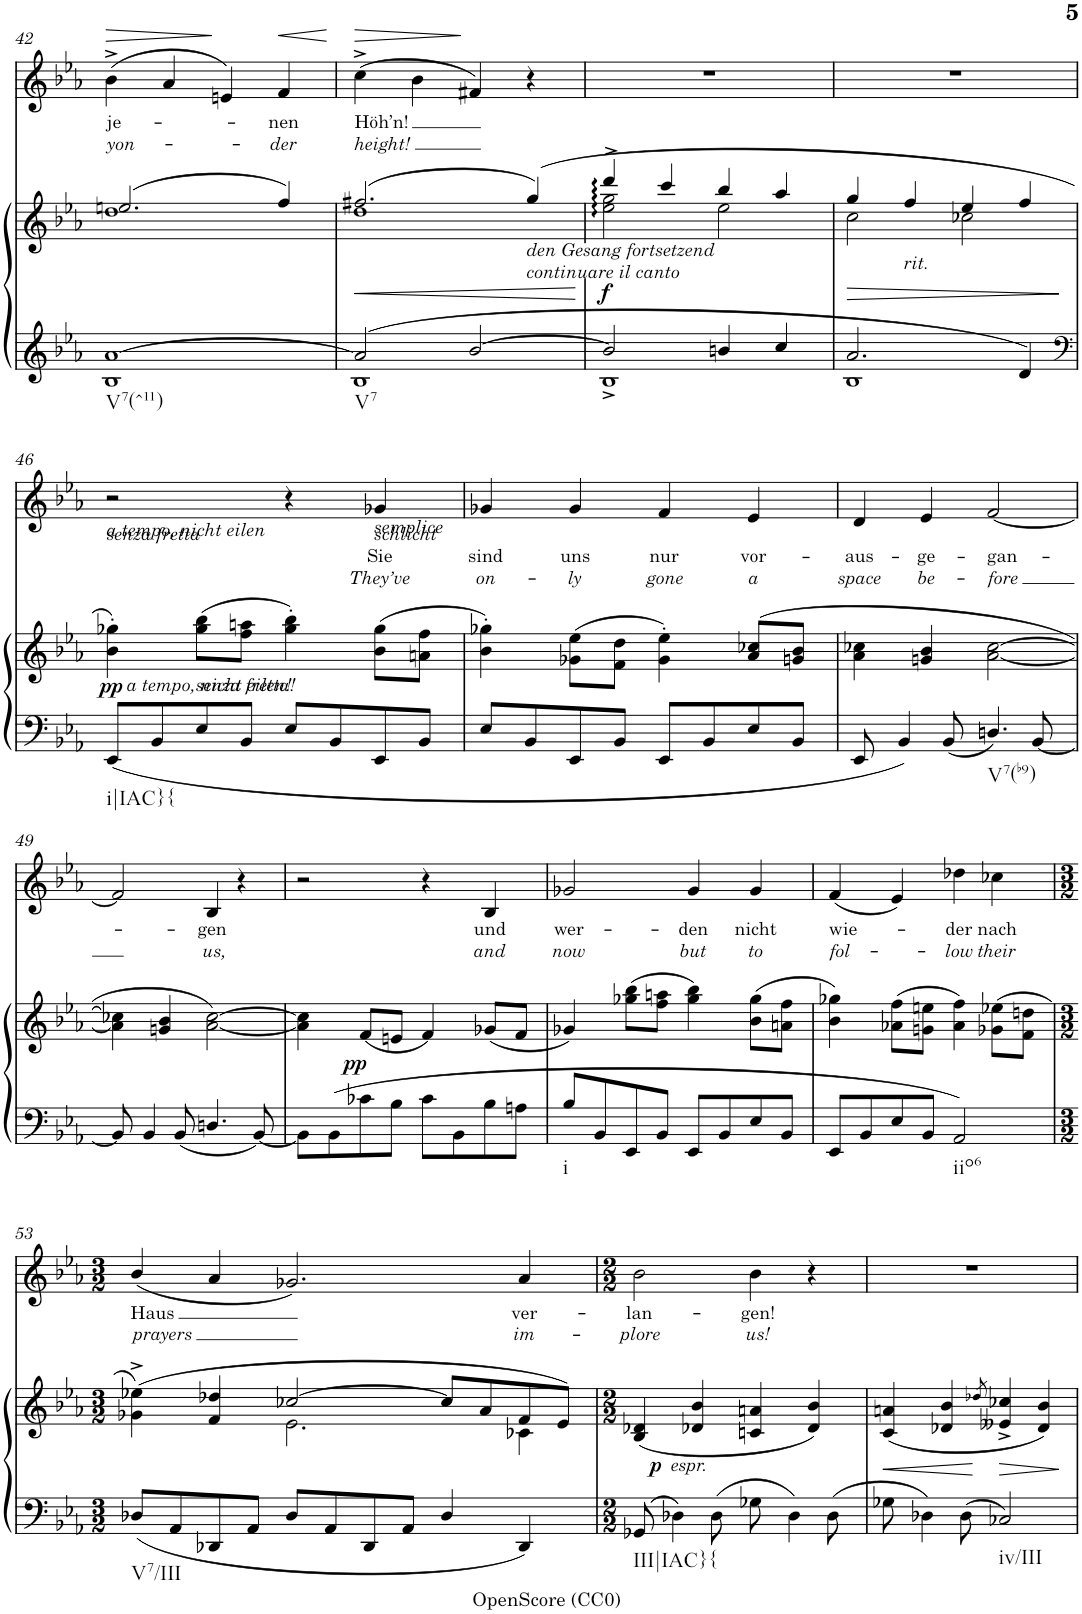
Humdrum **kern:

**kern	**kern	**dynam	**kern	**text	**text	**dynam
*part2	*part2	*part2	*part1	*part1	*part1	*part1
*staff3	*staff2	*staff2/3	*staff1	*staff1	*staff1	*staff1
*I"Piano	*	*	*I"Voice	*	*	*
*I'Pno	*	*	*	*	*	*
!!LO:PB:g=z
*clefG2	*clefG2	*	*clefG2	*	*	*
*k[b-e-a-]	*k[b-e-a-]	*	*k[b-e-a-]	*	*	*
*M2/2	*M2/2	*	*M2/2	*	*	*
=42	=42	=42	=42	=42	=42	=42
*	*^	*	*	*	*	*
!LO:TX:b:t=V7(^11)	!	!	!	!	!	!	!
!	!	!	!	!	!LO:LY:b	!LO:LY:b	!LO:HP:b
1B- [1a-	(2.een/	1dd	.	(4b-^\	je-	yon-	>
.	.	.	.	4a-/	.	.	.
.	.	.	.	4en/)	.	.	]
!	!	!	!	!	!LO:LY:b	!LO:LY:b	!LO:HP:b
.	4ff/)	.	.	4f/	-nen	-der	<
*	*v	*v	*	*	*	*	*
.	.	.	.	.	.	[
=43	=43	=43	=43	=43	=43	=43
*^	*^	*	*	*	*	*
!LO:TX:b:t=V7	!	!	!	!	!	!	!	!
!	!	!	!	!	!	!LO:LY:b	!LO:LY:b	!LO:HP:b
2a-/]	1B-	(2.ff#X/	1dd	.	(4cc^\	Höh’n!	height!	>
.	.	.	.	.	4b-\	.	.	.
[2b-/	.	.	.	.	4f#X/)	.	.	]
!	!	!LO:TX:b:i:t=den Gesang fortsetzend	!	!	!	!	!	!
!	!	!LO:TX:b:t=continuare il canto	!	!	!	!	!	!
.	.	(4gg/)	.	.	4r	.	.	.
=44	=44	=44	=44	=44	=44	=44	=44	=44
!	!	!	!	!LO:DY:a=2	!	!	!	!
2b-/]	1B-^	4ddd:^/	2ee-\: 2gg\:	f	1r	.	.	.
.	.	4ccc/	.	.	.	.	.	.
4bn/	.	4bb-/	2ee-\	.	.	.	.	.
4cc/	.	4aa-/	.	.	.	.	.	.
=45	=45	=45	=45	=45	=45	=45	=45	=45
2.a-/	1B-	4gg/	2cc\	.	1r	.	.	.
!	!	!LO:TX:b:i:t=rit.	!	!	!	!	!	!
.	.	4ff/	.	.	.	.	.	.
.	.	4ee-/	2cc-X\	.	.	.	.	.
4d/	.	4ff/	.	.	.	.	.	.
*v	*v	*	*	*	*	*	*	*
*	*v	*v	*	*	*	*	*
!!LO:LB:g=z
=46	=46	=46	=46	=46	=46	=46
*clefF4	*	*	*	*	*	*
!	!	!	!LO:TX:b:i:t=senza fretta	!	!	!
!	!	!	!LO:TX:b:i:t=a tempo, nicht eilen	!	!	!
!	!LO:TX:b:i:t=a tempo, nicht eilen!	!	!	!	!	!
!LO:TX:b:t=i|IAC}{	!	!	!	!	!	!
!	!	!LO:DY:b	!	!	!	!
8EE-/L	4b-\' 4gg-X\')	pp	2r	.	.	.
8BB-/	.	.	.	.	.	.
!	!LO:TX:b:i:t=senza fretta!	!	!	!	!	!
8E-/	(8gg-\ 8bb-\L	.	.	.	.	.
8BB-/J	8ff\ 8aan\J	.	.	.	.	.
8E-/L	4gg-\' 4bb-\')	.	4r	.	.	.
8BB-/	.	.	.	.	.	.
!	!	!	!LO:TX:b:i:t=semplice	!	!	!
!	!	!	!LO:TX:b:i:t=schlicht	!	!	!
!	!	!	!	!LO:LY:b	!LO:LY:b	!
8EE-/	(8b-\ 8gg-\L	.	4g-X/	Sie	They’ve	.
8BB-/J	8an\ 8ff\J	.	.	.	.	.
=47	=47	=47	=47	=47	=47	=47
!	!	!	!	!LO:LY:b	!LO:LY:b	!
8E-/L	4b-\' 4gg-X\')	.	4g-X/	sind	on-	.
8BB-/	.	.	.	.	.	.
!	!	!	!	!LO:LY:b	!LO:LY:b	!
8EE-/	(8g-X\ 8ee-\L	.	4g-/	uns	-ly	.
8BB-/J	8f\ 8dd\J	.	.	.	.	.
!	!	!	!	!LO:LY:b	!LO:LY:b	!
8EE-/L	4g-\' 4ee-\')	.	4f/	nur	gone	.
8BB-/	.	.	.	.	.	.
!	!	!	!	!LO:LY:b	!LO:LY:b	!
8E-/	(8a-/ 8cc-X/L	.	4e-/	vor-	a	.
8BB-/J	8gn/ 8b-/J	.	.	.	.	.
=48	=48	=48	=48	=48	=48	=48
!	!	!	!	!LO:LY:b	!LO:LY:b	!
8EE-/	4a-\ 4cc-X\	.	4d/	-aus-	space	.
4BB-/	.	.	.	.	.	.
!	!	!	!	!LO:LY:b	!LO:LY:b	!
.	4gn/ 4b-/	.	4e-/	-ge-	be-	.
8BB-/	.	.	.	.	.	.
!LO:TX:b:t=V7(b9)	!	!	!	!	!	!
!	!	!	!	!LO:LY:b	!LO:LY:b	!
4.Dn/	[2a-\ [2cc-\	.	[2f/	-gan-	-fore	.
[8BB-/	.	.	.	.	.	.
!!LO:LB:g=z
=49	=49	=49	=49	=49	=49	=49
8BB-/]	4a-\] 4cc-X\]	.	2f/]	.	.	.
4BB-/	.	.	.	.	.	.
.	4gn/ 4b-/	.	.	.	.	.
8BB-/	.	.	.	.	.	.
!	!	!	!	!LO:LY:b	!LO:LY:b	!
4.Dn/	[2a-\ [2cc-\)	.	4B-/	-gen	us,	.
.	.	.	4r	.	.	.
[<8BB-/	.	.	.	.	.	.
=50	=50	=50	=50	=50	=50	=50
8BB-\L]	4a-\] 4cc-\]	.	2r	.	.	.
8BB-\	.	.	.	.	.	.
!	!	!LO:DY:b	!	!	!	!
8c-X\	(8f/L	pp	.	.	.	.
8B-\J	8en/J	.	.	.	.	.
8c-\L	4f/)	.	4r	.	.	.
8BB-\	.	.	.	.	.	.
!	!	!	!	!LO:LY:b	!LO:LY:b	!
8B-\	(8g-X/L	.	4B-/	und	and	.
8An\J	8f/J	.	.	.	.	.
=51	=51	=51	=51	=51	=51	=51
!LO:TX:b:t=i	!	!	!	!	!	!
!	!	!	!	!LO:LY:b	!LO:LY:b	!
8B-/L	4g-X/)	.	2g-X/	wer-	now	.
8BB-/	.	.	.	.	.	.
8EE-/	(8gg-X\ 8bb-\L	.	.	.	.	.
8BB-/J	8ff\ 8aan\J	.	.	.	.	.
!	!	!	!	!LO:LY:b	!LO:LY:b	!
8EE-/L	4gg-\ 4bb-\)	.	4g-/	-den	but	.
8BB-/	.	.	.	.	.	.
!	!	!	!	!LO:LY:b	!LO:LY:b	!
8E-/	(8b-\ 8gg-\L	.	4g-/	nicht	to	.
8BB-/J	8an\ 8ff\J	.	.	.	.	.
=52	=52	=52	=52	=52	=52	=52
!	!	!	!	!LO:LY:b	!LO:LY:b	!
8EE-/L	4b-\ 4gg-X\)	.	(4f/	wie-	fol-	.
8BB-/	.	.	.	.	.	.
8E-/	(8a-X\ 8ff\L	.	4e-/)	.	.	.
8BB-/J	8gn\ 8een\J	.	.	.	.	.
!LO:TX:b:t=iio6	!	!	!	!	!	!
!	!	!	!	!LO:LY:b	!LO:LY:b	!
2AA-/	4a-\ 4ff\)	.	4dd-X\	-der	-low	.
!	!	!	!	!LO:LY:b	!LO:LY:b	!
.	(8g-X\ 8ee-X\L	.	4cc-X\	nach	their	.
.	8f\ 8ddn\J	.	.	.	.	.
!!LO:LB:g=z
=53	=53	=53	=53	=53	=53	=53
*M3/2	*M3/2	*	*M3/2	*	*	*
*	*^	*	*	*	*	*
!LO:TX:b:t=V7/III	!	!	!	!	!	!	!
!	!	!	!	!	!LO:LY:b	!LO:LY:b	!
8D-X/L	(4ee-X^>\)	4g-X\	.	(<4b-/	Haus	prayers	.
8AA-/	.	.	.	.	.	.	.
8DD-X/	4dd-X/	4f/	.	4a-/	.	.	.
8AA-/J	.	.	.	.	.	.	.
8D-/L	[2cc-X/	2.e-\	.	2.g-X/)	.	.	.
8AA-/	.	.	.	.	.	.	.
8DD-/	.	.	.	.	.	.	.
8AA-/J	.	.	.	.	.	.	.
4D-/	8cc-/L]	.	.	.	.	.	.
.	8a-/	.	.	.	.	.	.
!	!	!	!	!	!LO:LY:b	!LO:LY:b	!
4DD-/	8f/	4c-X\	.	4a-/	ver-	im-	.
.	8e-/J)	.	.	.	.	.	.
*	*v	*v	*	*	*	*	*
=54	=54	=54	=54	=54	=54	=54
*M2/2	*M2/2	*	*M2/2	*	*	*
!LO:TX:b:t=III|IAC}{	!	!	!	!	!	!
!	!	!LO:DY:a=2	!	!LO:LY:b	!LO:LY:b	!
!	!	!LO:DY:n=1:a=2	!	!	!	!
8GG-X/	(4B-/ 4d-X/	p other-dynamics	2b-\	-lan-	-plore	.
4D-X\	.	.	.	.	.	.
.	4d-X/ 4b-/	.	.	.	.	.
8D-\	.	.	.	.	.	.
!	!	!	!	!LO:LY:b	!LO:LY:b	!
8G-X\	4cn/ 4an/	.	4b-\	-gen!	us!	.
4D-\	.	.	.	.	.	.
.	4d-/ 4b-/)	.	4r	.	.	.
8D-\	.	.	.	.	.	.
=55	=55	=55	=55	=55	=55	=55
!	!	!LO:HP:b	!	!	!	!
8G-X\	(4c/ 4an/	<	1r	.	.	.
4D-X\	.	.	.	.	.	.
.	4d-X/ 4b-/	.	.	.	.	.
8D-\	.	.	.	.	.	.
.	8qdd-X/	.	.	.	.	.
!LO:TX:b:t=iv/III	!	!	!	!	!	!
2C-X/	4e--X/^ 4cc-X/^	[	.	.	.	.
.	4d-/ 4b-/)	.	.	.	.	.
=	=	=	=	=	=	=
*-	*-	*-	*-	*-	*-	*-
